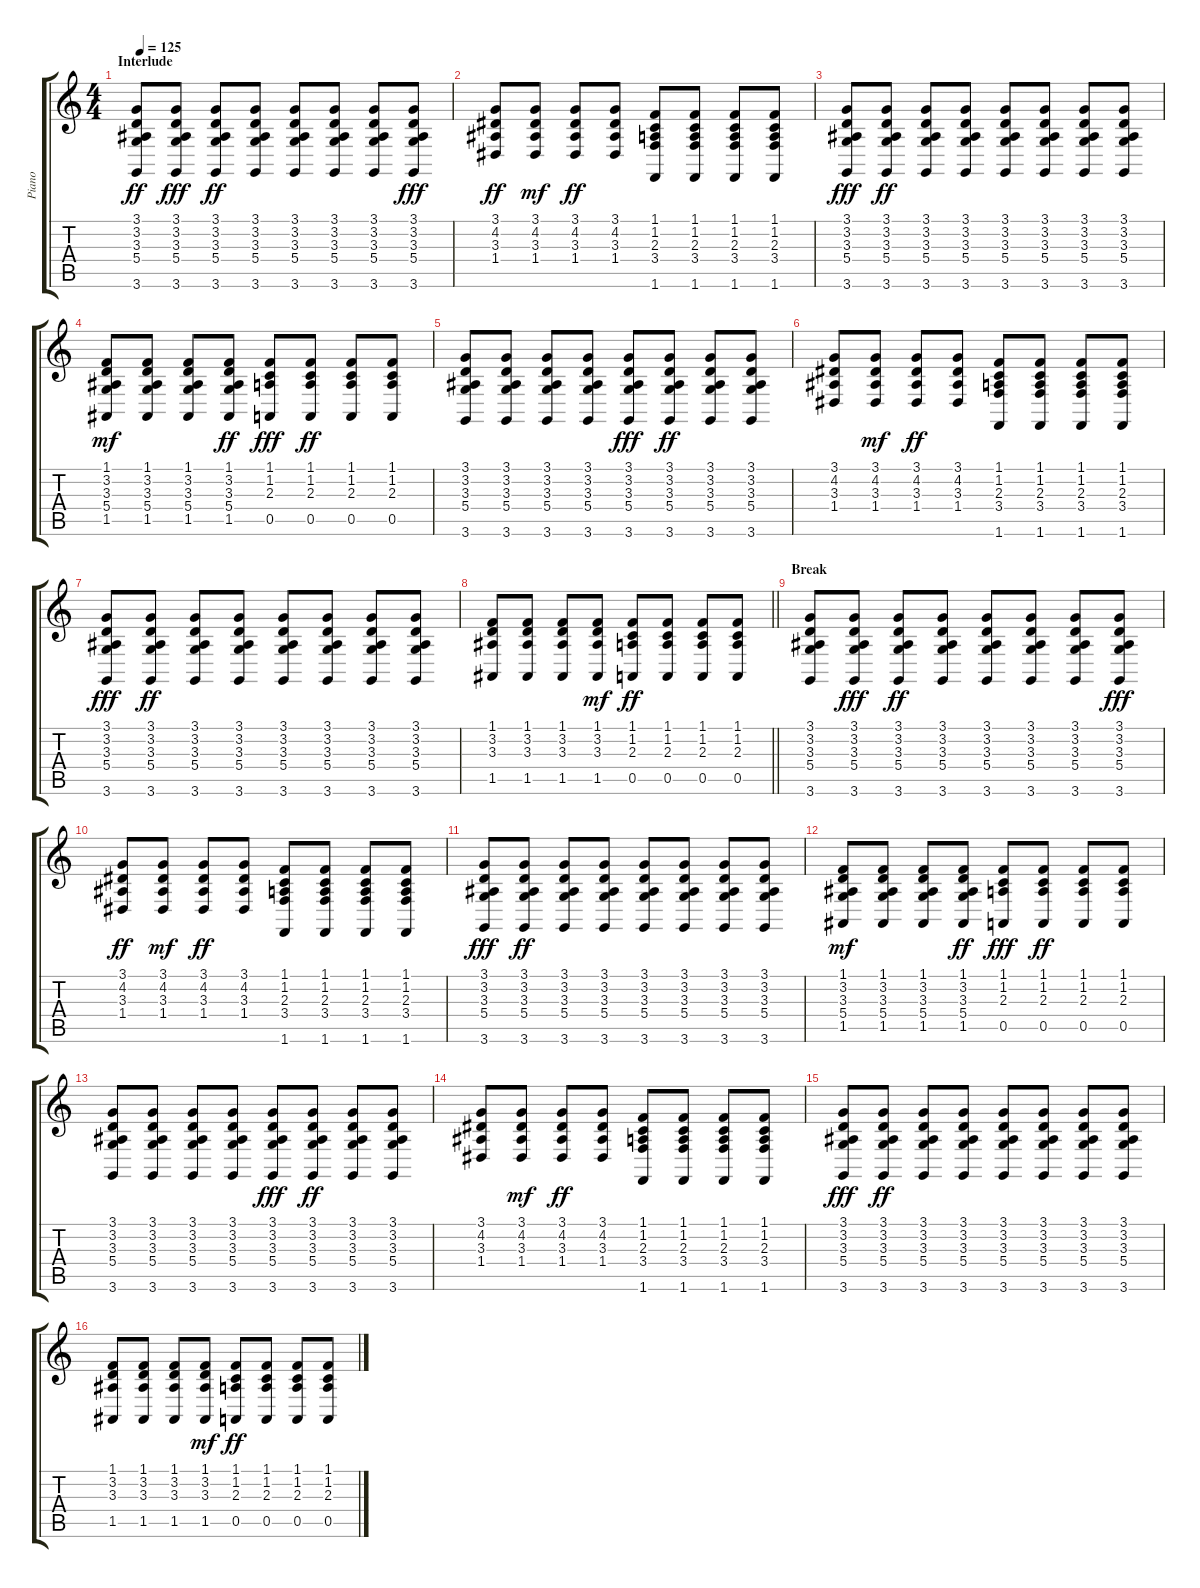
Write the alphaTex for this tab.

\track ("Piano" "Piano") {instrument acousticgrandpiano}
\staff {score tabs}
\tuning (E4 B3 G3 D3 A2 E2) {hide}
\ts (4 4)
\section ("" "Interlude")
\tempo 125
\clef g2
\ks c
(3.1 3.2 3.3 5.4 3.6).8{dy ff} (3.1 3.2 3.3 5.4 3.6).8{dy fff} (3.1 3.2 3.3 5.4 3.6).8{dy ff} (3.1 3.2 3.3 5.4 3.6).8 (3.1 3.2 3.3 5.4 3.6).8 (3.1 3.2 3.3 5.4 3.6).8 (3.1 3.2 3.3 5.4 3.6).8 (3.1 3.2 3.3 5.4 3.6).8{dy fff} |
(3.1 4.2 3.3 1.4).8{dy ff} (3.1 4.2 3.3 1.4).8{dy mf} (3.1 4.2 3.3 1.4).8{dy ff} (3.1 4.2 3.3 1.4).8 (1.1 1.2 2.3 3.4 1.6).8 (1.1 1.2 2.3 3.4 1.6).8 (1.1 1.2 2.3 3.4 1.6).8 (1.1 1.2 2.3 3.4 1.6).8 |
(3.1 3.2 3.3 5.4 3.6).8{dy fff} (3.1 3.2 3.3 5.4 3.6).8{dy ff} (3.1 3.2 3.3 5.4 3.6).8 (3.1 3.2 3.3 5.4 3.6).8 (3.1 3.2 3.3 5.4 3.6).8 (3.1 3.2 3.3 5.4 3.6).8 (3.1 3.2 3.3 5.4 3.6).8 (3.1 3.2 3.3 5.4 3.6).8 |
(1.1 3.2 3.3 5.4 1.5).8{dy mf} (1.1 3.2 3.3 5.4 1.5).8 (1.1 3.2 3.3 5.4 1.5).8 (1.1 3.2 3.3 5.4 1.5).8{dy ff} (1.1 1.2 2.3 0.5).8{dy fff} (1.1 1.2 2.3 0.5).8{dy ff} (1.1 1.2 2.3 0.5).8 (1.1 1.2 2.3 0.5).8 |
(3.1 3.2 3.3 5.4 3.6).8 (3.1 3.2 3.3 5.4 3.6).8 (3.1 3.2 3.3 5.4 3.6).8 (3.1 3.2 3.3 5.4 3.6).8 (3.1 3.2 3.3 5.4 3.6).8{dy fff} (3.1 3.2 3.3 5.4 3.6).8{dy ff} (3.1 3.2 3.3 5.4 3.6).8 (3.1 3.2 3.3 5.4 3.6).8 |
(3.1 4.2 3.3 1.4).8 (3.1 4.2 3.3 1.4).8{dy mf} (3.1 4.2 3.3 1.4).8{dy ff} (3.1 4.2 3.3 1.4).8 (1.1 1.2 2.3 3.4 1.6).8 (1.1 1.2 2.3 3.4 1.6).8 (1.1 1.2 2.3 3.4 1.6).8 (1.1 1.2 2.3 3.4 1.6).8 |
(3.1 3.2 3.3 5.4 3.6).8{dy fff} (3.1 3.2 3.3 5.4 3.6).8{dy ff} (3.1 3.2 3.3 5.4 3.6).8 (3.1 3.2 3.3 5.4 3.6).8 (3.1 3.2 3.3 5.4 3.6).8 (3.1 3.2 3.3 5.4 3.6).8 (3.1 3.2 3.3 5.4 3.6).8 (3.1 3.2 3.3 5.4 3.6).8 |
\barLineRight lightlight
(1.1 3.2 3.3 1.5).8 (1.1 3.2 3.3 1.5).8 (1.1 3.2 3.3 1.5).8 (1.1 3.2 3.3 1.5).8{dy mf} (1.1 1.2 2.3 0.5).8{dy ff} (1.1 1.2 2.3 0.5).8 (1.1 1.2 2.3 0.5).8 (1.1 1.2 2.3 0.5).8 |
\section ("" "Break")
(3.1 3.2 3.3 5.4 3.6).8 (3.1 3.2 3.3 5.4 3.6).8{dy fff} (3.1 3.2 3.3 5.4 3.6).8{dy ff} (3.1 3.2 3.3 5.4 3.6).8 (3.1 3.2 3.3 5.4 3.6).8 (3.1 3.2 3.3 5.4 3.6).8 (3.1 3.2 3.3 5.4 3.6).8 (3.1 3.2 3.3 5.4 3.6).8{dy fff} |
(3.1 4.2 3.3 1.4).8{dy ff} (3.1 4.2 3.3 1.4).8{dy mf} (3.1 4.2 3.3 1.4).8{dy ff} (3.1 4.2 3.3 1.4).8 (1.1 1.2 2.3 3.4 1.6).8 (1.1 1.2 2.3 3.4 1.6).8 (1.1 1.2 2.3 3.4 1.6).8 (1.1 1.2 2.3 3.4 1.6).8 |
(3.1 3.2 3.3 5.4 3.6).8{dy fff} (3.1 3.2 3.3 5.4 3.6).8{dy ff} (3.1 3.2 3.3 5.4 3.6).8 (3.1 3.2 3.3 5.4 3.6).8 (3.1 3.2 3.3 5.4 3.6).8 (3.1 3.2 3.3 5.4 3.6).8 (3.1 3.2 3.3 5.4 3.6).8 (3.1 3.2 3.3 5.4 3.6).8 |
(1.1 3.2 3.3 5.4 1.5).8{dy mf} (1.1 3.2 3.3 5.4 1.5).8 (1.1 3.2 3.3 5.4 1.5).8 (1.1 3.2 3.3 5.4 1.5).8{dy ff} (1.1 1.2 2.3 0.5).8{dy fff} (1.1 1.2 2.3 0.5).8{dy ff} (1.1 1.2 2.3 0.5).8 (1.1 1.2 2.3 0.5).8 |
(3.1 3.2 3.3 5.4 3.6).8 (3.1 3.2 3.3 5.4 3.6).8 (3.1 3.2 3.3 5.4 3.6).8 (3.1 3.2 3.3 5.4 3.6).8 (3.1 3.2 3.3 5.4 3.6).8{dy fff} (3.1 3.2 3.3 5.4 3.6).8{dy ff} (3.1 3.2 3.3 5.4 3.6).8 (3.1 3.2 3.3 5.4 3.6).8 |
(3.1 4.2 3.3 1.4).8 (3.1 4.2 3.3 1.4).8{dy mf} (3.1 4.2 3.3 1.4).8{dy ff} (3.1 4.2 3.3 1.4).8 (1.1 1.2 2.3 3.4 1.6).8 (1.1 1.2 2.3 3.4 1.6).8 (1.1 1.2 2.3 3.4 1.6).8 (1.1 1.2 2.3 3.4 1.6).8 |
(3.1 3.2 3.3 5.4 3.6).8{dy fff} (3.1 3.2 3.3 5.4 3.6).8{dy ff} (3.1 3.2 3.3 5.4 3.6).8 (3.1 3.2 3.3 5.4 3.6).8 (3.1 3.2 3.3 5.4 3.6).8 (3.1 3.2 3.3 5.4 3.6).8 (3.1 3.2 3.3 5.4 3.6).8 (3.1 3.2 3.3 5.4 3.6).8 |
(1.1 3.2 3.3 1.5).8 (1.1 3.2 3.3 1.5).8 (1.1 3.2 3.3 1.5).8 (1.1 3.2 3.3 1.5).8{dy mf} (1.1 1.2 2.3 0.5).8{dy ff} (1.1 1.2 2.3 0.5).8 (1.1 1.2 2.3 0.5).8 (1.1 1.2 2.3 0.5).8
